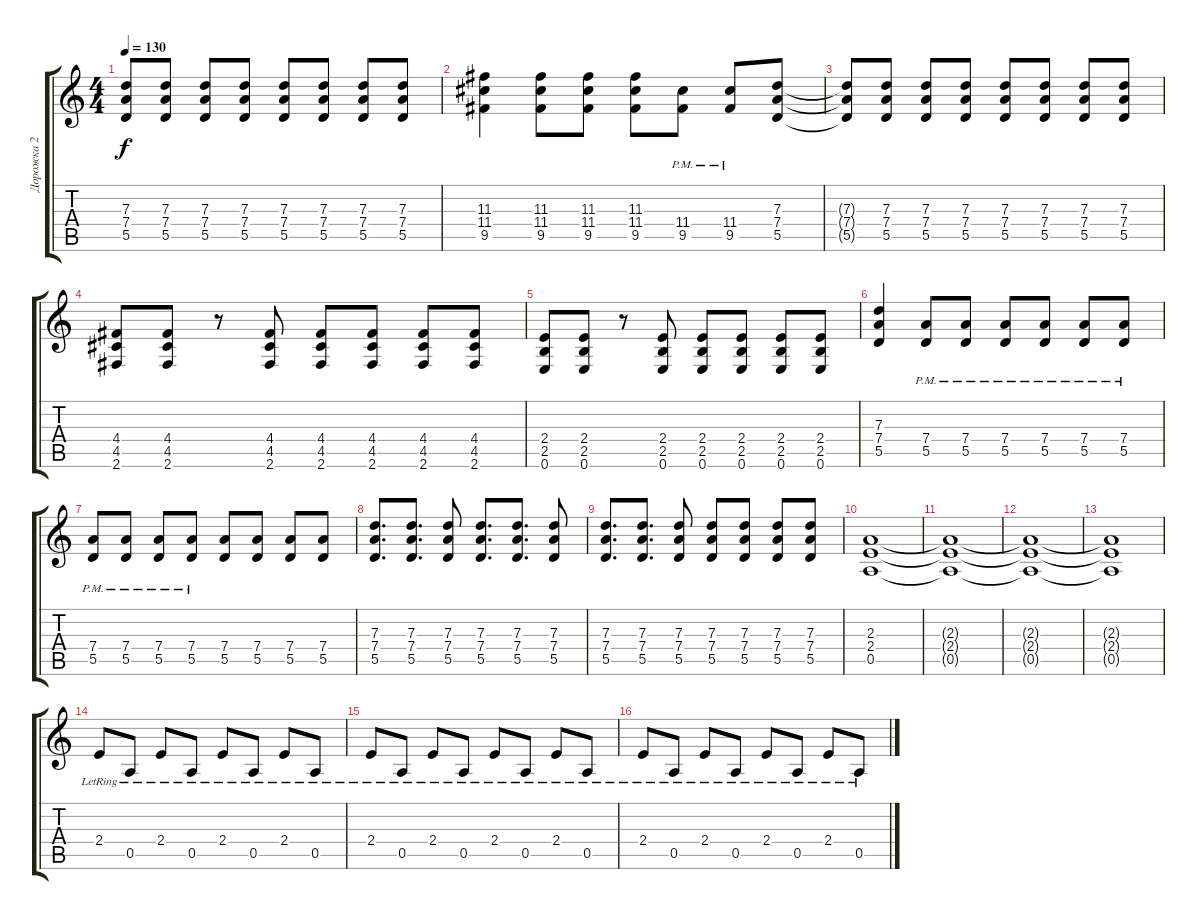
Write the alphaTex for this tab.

\track ("Дорожка 2" "Дорожка 2") {instrument overdrivenguitar}
\staff {score tabs}
\tuning (E4 B3 G3 D3 A2 E2) {hide}
\ts (4 4)
\tempo 130
\clef g2
\ks c
(7.3{t} 7.4{t} 5.5{t}).8{dy f} (7.3 7.4 5.5).8 (7.3 7.4 5.5).8 (7.3 7.4 5.5).8 (7.3 7.4 5.5).8 (7.3 7.4 5.5).8 (7.3 7.4 5.5).8 (7.3 7.4 5.5).8 |
(11.3 11.4 9.5).4 (11.3 11.4 9.5).8 (11.3 11.4 9.5).8 (11.3 11.4 9.5).8 (11.4{pm} 9.5{pm}).8 (11.4{pm} 9.5{pm}).8 (7.3 7.4 5.5).8 |
(7.3{t} 7.4{t} 5.5{t}).8 (7.3 7.4 5.5).8 (7.3 7.4 5.5).8 (7.3 7.4 5.5).8 (7.3 7.4 5.5).8 (7.3 7.4 5.5).8 (7.3 7.4 5.5).8 (7.3 7.4 5.5).8 |
(4.4 4.5 2.6).8 (4.4 4.5 2.6).8 r.8 (4.4 4.5 2.6).8 (4.4 4.5 2.6).8 (4.4 4.5 2.6).8 (4.4 4.5 2.6).8 (4.4 4.5 2.6).8 |
(2.4 2.5 0.6).8 (2.4 2.5 0.6).8 r.8 (2.4 2.5 0.6).8 (2.4 2.5 0.6).8 (2.4 2.5 0.6).8 (2.4 2.5 0.6).8 (2.4 2.5 0.6).8 |
(7.3 7.4 5.5).4 (7.4{pm} 5.5{pm}).8 (7.4{pm} 5.5{pm}).8 (7.4{pm} 5.5{pm}).8 (7.4{pm} 5.5{pm}).8 (7.4{pm} 5.5{pm}).8 (7.4{pm} 5.5{pm}).8 |
(7.4{pm} 5.5{pm}).8 (7.4{pm} 5.5{pm}).8 (7.4 5.5{pm}).8 (7.4 5.5{pm}).8 (7.4 5.5).8 (7.4 5.5).8 (7.4 5.5).8 (7.4 5.5).8 |
(7.3 7.4 5.5).8{d} (7.3 7.4 5.5).8{d} (7.3 7.4 5.5).8 (7.3 7.4 5.5).8{d} (7.3 7.4 5.5).8{d} (7.3 7.4 5.5).8 |
(7.3 7.4 5.5).8{d} (7.3 7.4 5.5).8{d} (7.3 7.4 5.5).8 (7.3 7.4 5.5).8 (7.3 7.4 5.5).8 (7.3 7.4 5.5).8 (7.3 7.4 5.5).8 |
(2.3 2.4 0.5).1 |
(2.3{t} 2.4{t} 0.5{t}).1 |
(2.3{t} 2.4{t} 0.5{t}).1 |
(2.3{t} 2.4{t} 0.5{t}).1 |
2.4{lr}.8{volume 13 instrument electricguitarclean} 0.5{lr}.8 2.4{lr}.8 0.5{lr}.8 2.4{lr}.8 0.5{lr}.8 2.4{lr}.8 0.5{lr}.8 |
2.4{lr}.8 0.5{lr}.8 2.4{lr}.8 0.5{lr}.8 2.4{lr}.8 0.5{lr}.8 2.4{lr}.8 0.5{lr}.8 |
2.4{lr}.8 0.5{lr}.8 2.4{lr}.8 0.5{lr}.8 2.4{lr}.8 0.5{lr}.8 2.4{lr}.8 0.5{lr}.8
